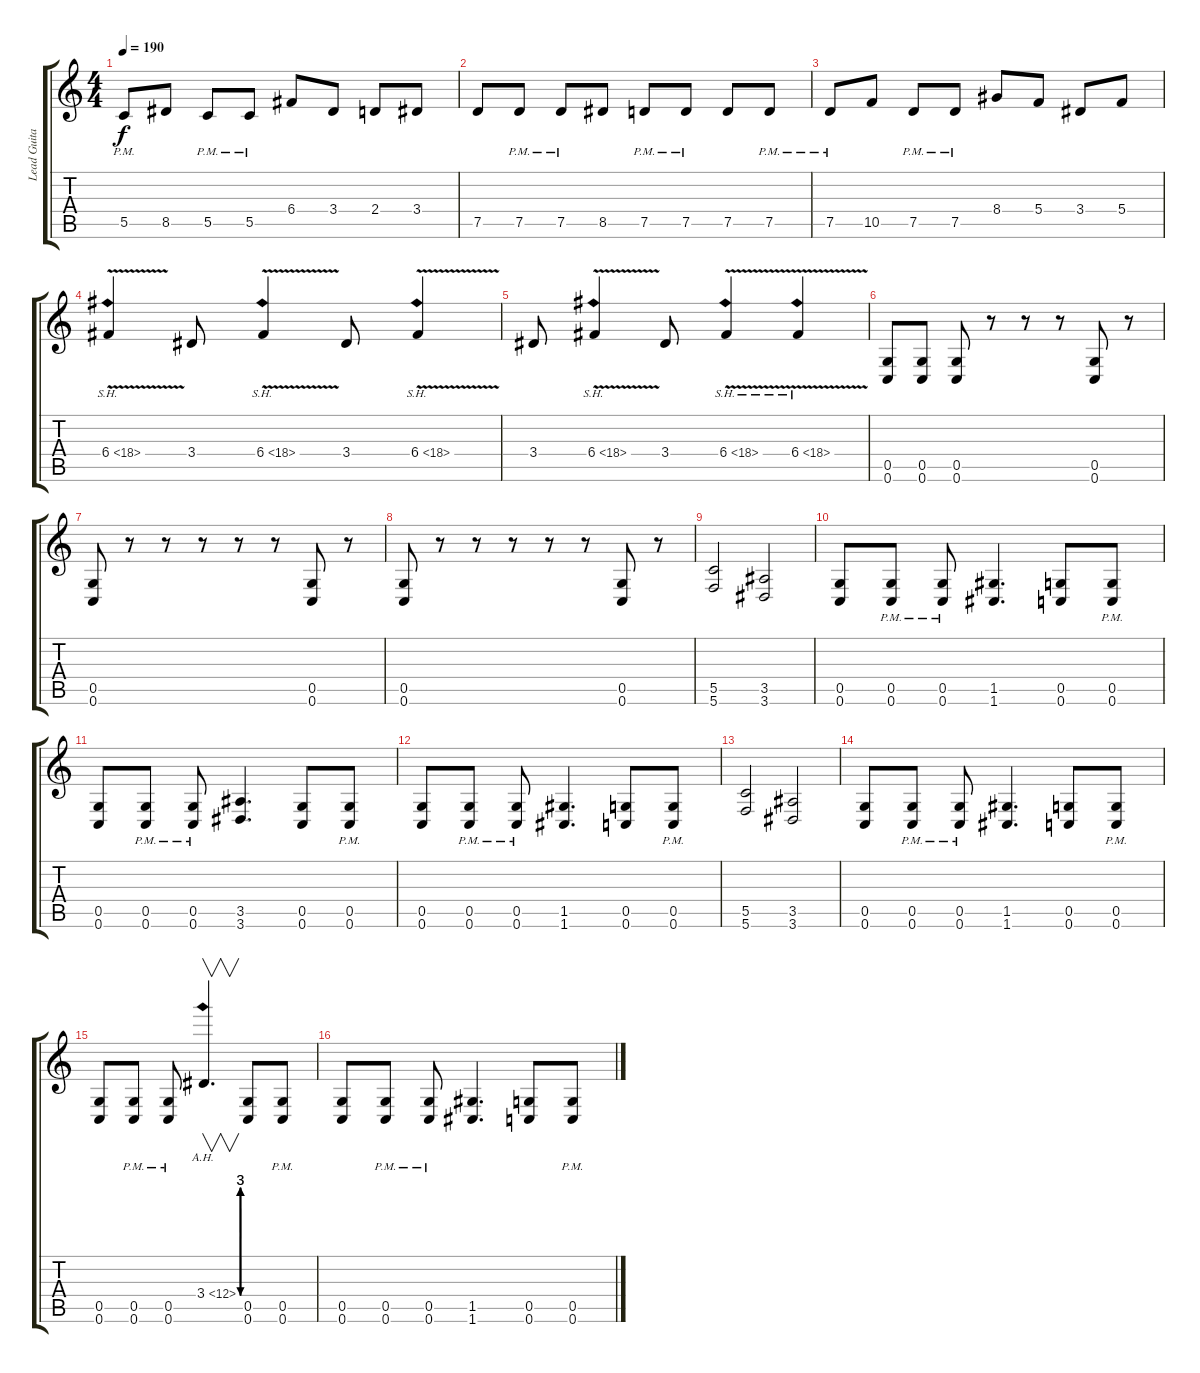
\track ("Lead Guitar" "Lead Guita") {instrument overdrivenguitar}
\staff {score tabs}
\tuning (D4 A3 F3 C3 G2 C2) {hide}
\ts (4 4)
\tempo 190
\clef g2
\ks c
5.5{pm}.8{dy f} 8.5.8 5.5{pm}.8 5.5{pm}.8 6.4.8 3.4.8 2.4.8 3.4.8 |
7.5.8 7.5{pm}.8 7.5{pm}.8 8.5.8 7.5{pm}.8 7.5{pm}.8 7.5.8 7.5{pm}.8 |
7.5{pm}.8 10.5.8 7.5{pm}.8 7.5{pm}.8 8.4.8 5.4.8 3.4.8 5.4.8 |
6.4{sh 12 v}.4 3.4.8 6.4{sh 12 v}.4 3.4.8 6.4{sh 12 v}.4 |
3.4.8 6.4{sh 12 v}.4 3.4.8 6.4{sh 12 v}.4 6.4{sh 12 v}.4 |
(0.5 0.6).8 (0.5 0.6).8 (0.5 0.6).8 r.8 r.8 r.8 (0.5 0.6).8 r.8 |
(0.5 0.6).8 r.8 r.8 r.8 r.8 r.8 (0.5 0.6).8 r.8 |
(0.5 0.6).8 r.8 r.8 r.8 r.8 r.8 (0.5 0.6).8 r.8 |
(5.5 5.6).2 (3.5 3.6).2 |
(0.5 0.6).8 (0.5{pm} 0.6{pm}).8 (0.5{pm} 0.6{pm}).8 (1.5 1.6).4{d} (0.5 0.6).8 (0.5{pm} 0.6{pm}).8 |
(0.5 0.6).8 (0.5{pm} 0.6{pm}).8 (0.5{pm} 0.6{pm}).8 (3.5 3.6).4{d} (0.5 0.6).8 (0.5{pm} 0.6{pm}).8 |
(0.5 0.6).8 (0.5{pm} 0.6{pm}).8 (0.5{pm} 0.6{pm}).8 (1.5 1.6).4{d} (0.5 0.6).8 (0.5{pm} 0.6{pm}).8 |
(5.5 5.6).2 (3.5 3.6).2 |
(0.5 0.6).8 (0.5{pm} 0.6{pm}).8 (0.5{pm} 0.6{pm}).8 (1.5 1.6).4{d} (0.5 0.6).8 (0.5{pm} 0.6{pm}).8 |
(0.5 0.6).8 (0.5{pm} 0.6{pm}).8 (0.5{pm} 0.6{pm}).8 3.4{be (custom 0 0 10 12 20 12 30 0 40 0 50 12 60 12) ah 9}.4{v d} (0.5 0.6).8 (0.5{pm} 0.6{pm}).8 |
(0.5 0.6).8 (0.5{pm} 0.6{pm}).8 (0.5{pm} 0.6{pm}).8 (1.5 1.6).4{d} (0.5 0.6).8 (0.5{pm} 0.6{pm}).8
